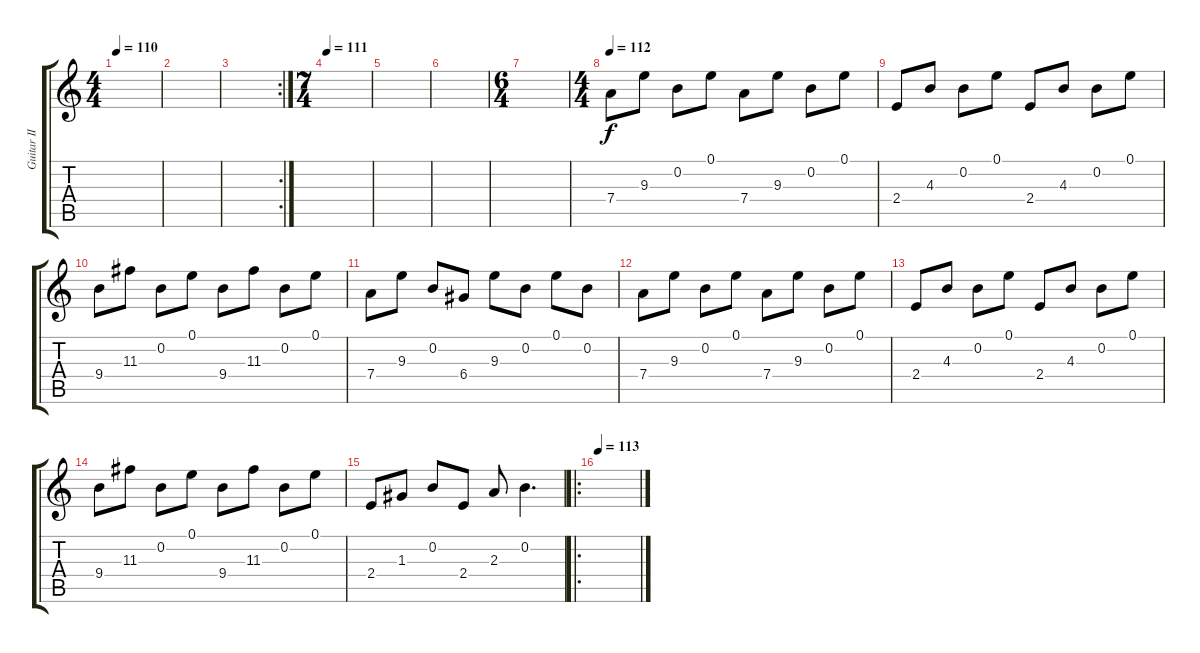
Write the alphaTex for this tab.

\track ("Guitar II" "Guitar II") {instrument distortionguitar}
\staff {score tabs}
\tuning (E4 B3 G3 D3 A2 E2) {hide}
\ts (4 4)
\tempo 110
\clef g2
\ks c
|
|
\rc 2
|
\ts (7 4)
\tempo 111
|
|
|
\ts (6 4)
|
\ts (4 4)
\tempo 112
7.4.8{volume 11 instrument acousticguitarsteel} 9.3.8 0.2.8 0.1.8 7.4.8 9.3.8 0.2.8 0.1.8 |
2.4.8 4.3.8 0.2.8 0.1.8 2.4.8 4.3.8 0.2.8 0.1.8 |
9.4.8 11.3.8 0.2.8 0.1.8 9.4.8 11.3.8 0.2.8 0.1.8 |
7.4.8 9.3.8 0.2.8 6.4.8 9.3.8 0.2.8 0.1.8 0.2.8 |
7.4.8 9.3.8 0.2.8 0.1.8 7.4.8 9.3.8 0.2.8 0.1.8 |
2.4.8 4.3.8 0.2.8 0.1.8 2.4.8 4.3.8 0.2.8 0.1.8 |
9.4.8 11.3.8 0.2.8 0.1.8 9.4.8 11.3.8 0.2.8 0.1.8 |
2.4.8 1.3.8 0.2.8 2.4.8 2.3.8 0.2.4{d} |
\ro
\tempo 113
